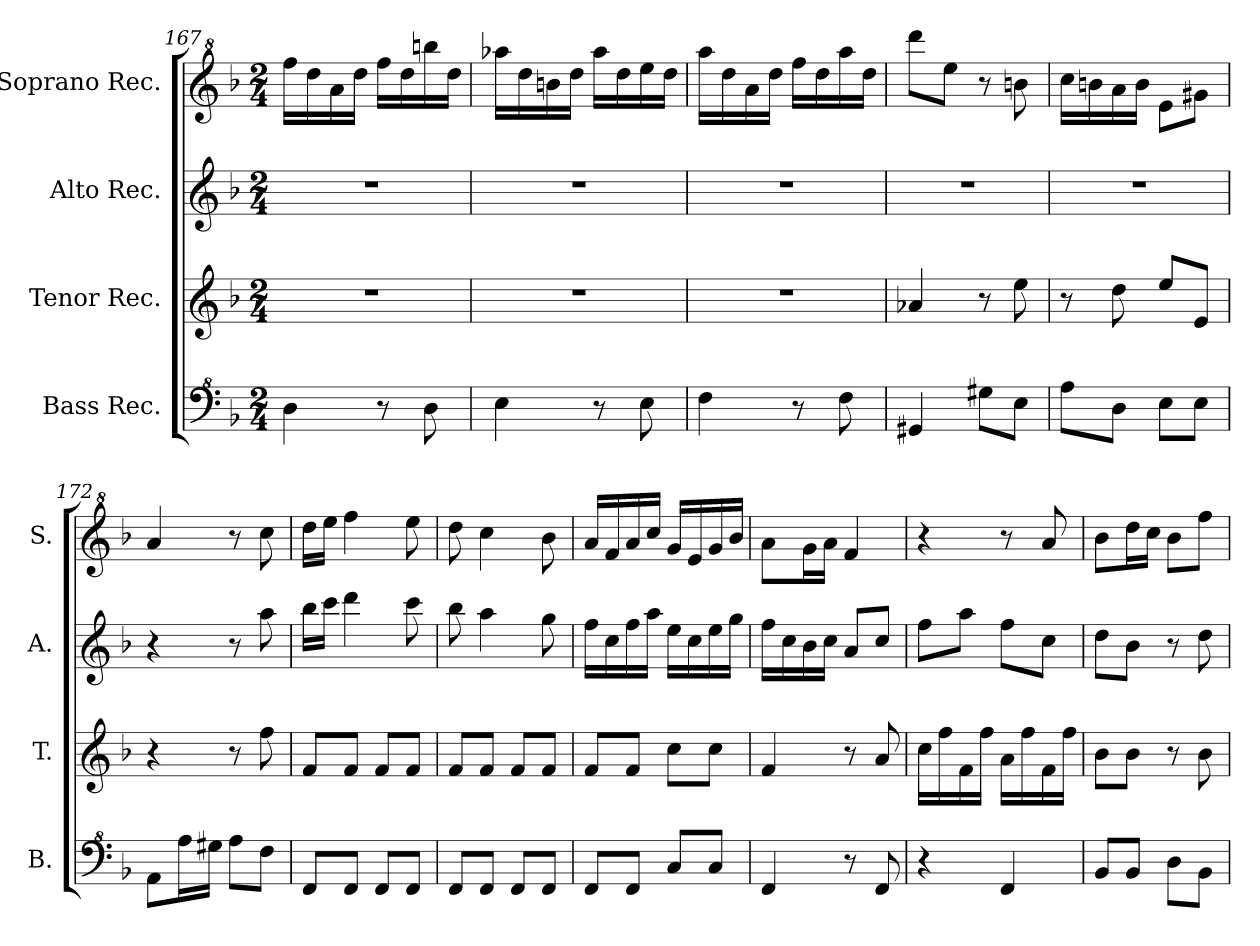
**kern	**kern	**kern	**kern
*part4	*part3	*part2	*part1
*staff4	*staff3	*staff2	*staff1
*I"Bass Rec.	*I"Tenor Rec.	*I"Alto Rec.	*I"Soprano Rec.
*I'B.	*I'T.	*I'A.	*I'S.
*clefF^4	*clefG2	*clefG2	*clefG^2
*k[b-]	*k[b-]	*k[b-]	*k[b-]
*M2/4	*M2/4	*M2/4	*M2/4
=167	=167	=167	=167
4d\	2r	2r	16fff\LL
.	.	.	16ddd\
.	.	.	16aa\
.	.	.	16ddd\JJ
8r	.	.	16fff\LL
.	.	.	16ddd\
8d\	.	.	16bbbn\
.	.	.	16ddd\JJ
=168	=168	=168	=168
4e\	2r	2r	16aaa-X\LL
.	.	.	16ddd\
.	.	.	16bbn\
.	.	.	16ddd\JJ
8r	.	.	16aaa-\LL
.	.	.	16ddd\
8e\	.	.	16eee\
.	.	.	16ddd\JJ
=169	=169	=169	=169
4f\	2r	2r	16aaa\LL
.	.	.	16ddd\
.	.	.	16aa\
.	.	.	16ddd\JJ
8r	.	.	16fff\LL
.	.	.	16ddd\
8f\	.	.	16aaa\
.	.	.	16ddd\JJ
=170	=170	=170	=170
4G#X/	4a-X/	2r	8dddd\L
.	.	.	8eee\J
8g#X\L	8r	.	8r
8e\J	8ee\	.	8bbn\
=171	=171	=171	=171
8a\L	8r	2r	16ccc\LL
.	.	.	16bbn\
8d\J	8dd\	.	16aa\
.	.	.	16bb\JJ
8e\L	8ee/L	.	8ee\L
8e\J	8e/J	.	8gg#X\J
=172	=172	=172	=172
8A\L	4r	4r	4aa/
16a\L	.	.	.
16g#X\JJ	.	.	.
8a\L	8r	8r	8r
8f\J	8ff\	8aa\	8ccc\
=173	=173	=173	=173
8F/L	8f/L	16bb-\LL	16ddd\LL
.	.	16ccc\JJ	16eee\JJ
8F/J	8f/J	4ddd\	4fff\
8F/L	8f/L	.	.
8F/J	8f/J	8ccc\	8eee\
!!LO:LB:g=z
=174	=174	=174	=174
8F/L	8f/L	8bb-\	8ddd\
8F/J	8f/J	4aa\	4ccc\
8F/L	8f/L	.	.
8F/J	8f/J	8gg\	8bb-\
=175	=175	=175	=175
8F/L	8f/L	16ff\LL	16aa/LL
.	.	16cc\	16ff/
8F/J	8f/J	16ff\	16aa/
.	.	16aa\JJ	16ccc/JJ
8c/L	8cc\L	16ee\LL	16gg/LL
.	.	16cc\	16ee/
8c/J	8cc\J	16ee\	16gg/
.	.	16gg\JJ	16bb-/JJ
=176	=176	=176	=176
4F/	4f/	16ff\LL	8aa\L
.	.	16cc\	.
.	.	16b-\	16gg\L
.	.	16cc\JJ	16aa\JJ
8r	8r	8a/L	4ff/
8F/	8a/	8cc/J	.
=177	=177	=177	=177
4r	16cc\LL	8ff\L	4r
.	16ff\	.	.
.	16f\	8aa\J	.
.	16ff\JJ	.	.
4F/	16a\LL	8ff\L	8r
.	16ff\	.	.
.	16f\	8cc\J	8aa/
.	16ff\JJ	.	.
=178	=178	=178	=178
8B-/L	8b-\L	8dd\L	8bb-\L
8B-/J	8b-\J	8b-\J	16ddd\L
.	.	.	16ccc\JJ
8d\L	8r	8r	8bb-\L
8B-\J	8b-\	8dd\	8fff\J
=	=	=	=
*-	*-	*-	*-
